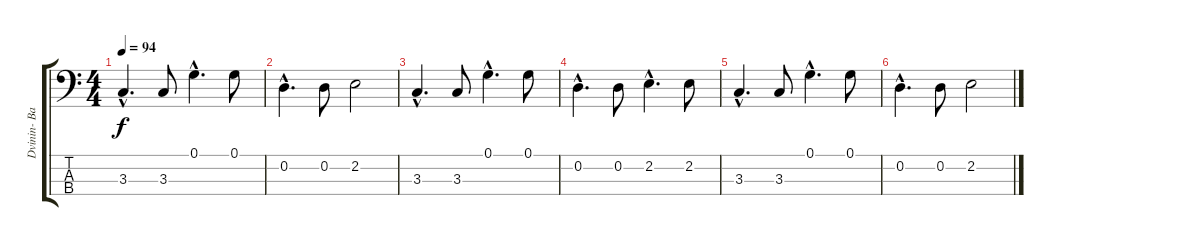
\track ("Dvinin- Bass" "Dvinin- Ba") {instrument electricbasspick}
\staff {score tabs}
\tuning (G2 D2 A1 E1) {hide}
\ts (4 4)
\tempo 94
\clef f4
\ks c
3.3{hac}.4{d dy f} 3.3.8 0.1{hac}.4{d} 0.1.8 |
0.2{hac}.4{d} 0.2.8 2.2.2 |
3.3{hac}.4{d} 3.3.8 0.1{hac}.4{d} 0.1.8 |
0.2{hac}.4{d} 0.2.8 2.2{hac}.4{d} 2.2.8 |
3.3{hac}.4{d} 3.3.8 0.1{hac}.4{d} 0.1.8 |
0.2{hac}.4{d} 0.2.8 2.2.2
